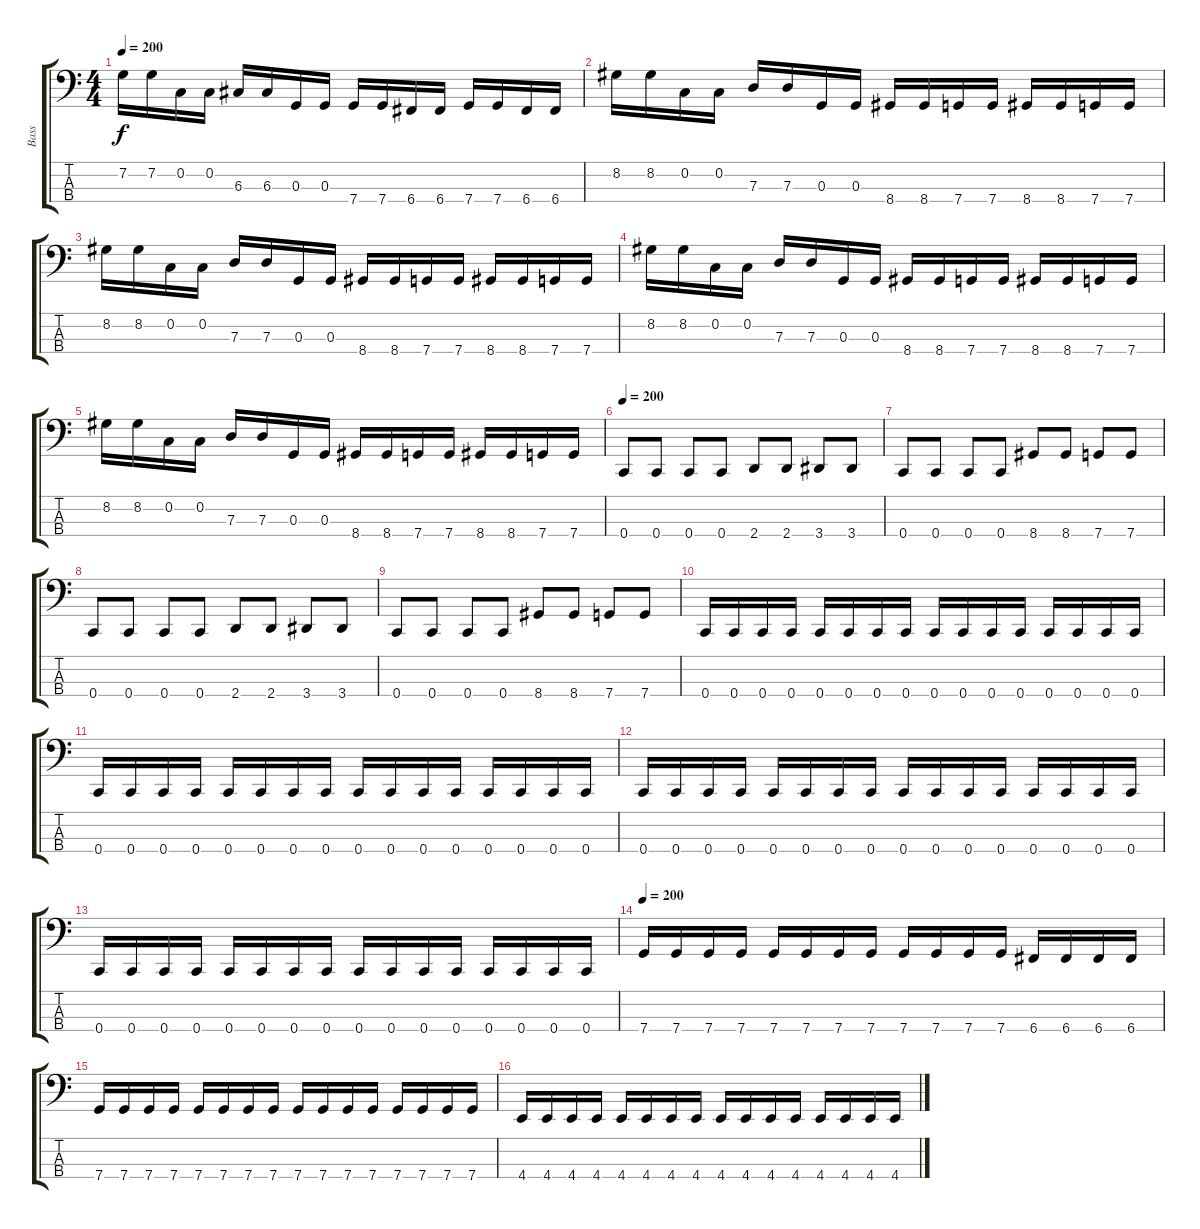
\track ("Bass" "Bass") {instrument electricbasspick}
\staff {score tabs}
\tuning (F2 C2 G1 C1) {hide}
\ts (4 4)
\tempo 200
\clef f4
\ks c
7.2.16{dy f} 7.2.16 0.2.16 0.2.16 6.3.16 6.3.16 0.3.16 0.3.16 7.4.16 7.4.16 6.4.16 6.4.16 7.4.16 7.4.16 6.4.16 6.4.16 |
8.2.16 8.2.16 0.2.16 0.2.16 7.3.16 7.3.16 0.3.16 0.3.16 8.4.16 8.4.16 7.4.16 7.4.16 8.4.16 8.4.16 7.4.16 7.4.16 |
8.2.16 8.2.16 0.2.16 0.2.16 7.3.16 7.3.16 0.3.16 0.3.16 8.4.16 8.4.16 7.4.16 7.4.16 8.4.16 8.4.16 7.4.16 7.4.16 |
8.2.16 8.2.16 0.2.16 0.2.16 7.3.16 7.3.16 0.3.16 0.3.16 8.4.16 8.4.16 7.4.16 7.4.16 8.4.16 8.4.16 7.4.16 7.4.16 |
8.2.16 8.2.16 0.2.16 0.2.16 7.3.16 7.3.16 0.3.16 0.3.16 8.4.16 8.4.16 7.4.16 7.4.16 8.4.16 8.4.16 7.4.16 7.4.16 |
\tempo 200
0.4.8 0.4.8 0.4.8 0.4.8 2.4.8 2.4.8 3.4.8 3.4.8 |
0.4.8 0.4.8 0.4.8 0.4.8 8.4.8 8.4.8 7.4.8 7.4.8 |
0.4.8 0.4.8 0.4.8 0.4.8 2.4.8 2.4.8 3.4.8 3.4.8 |
0.4.8 0.4.8 0.4.8 0.4.8 8.4.8 8.4.8 7.4.8 7.4.8 |
0.4.16 0.4.16 0.4.16 0.4.16 0.4.16 0.4.16 0.4.16 0.4.16 0.4.16 0.4.16 0.4.16 0.4.16 0.4.16 0.4.16 0.4.16 0.4.16 |
0.4.16 0.4.16 0.4.16 0.4.16 0.4.16 0.4.16 0.4.16 0.4.16 0.4.16 0.4.16 0.4.16 0.4.16 0.4.16 0.4.16 0.4.16 0.4.16 |
0.4.16 0.4.16 0.4.16 0.4.16 0.4.16 0.4.16 0.4.16 0.4.16 0.4.16 0.4.16 0.4.16 0.4.16 0.4.16 0.4.16 0.4.16 0.4.16 |
0.4.16 0.4.16 0.4.16 0.4.16 0.4.16 0.4.16 0.4.16 0.4.16 0.4.16 0.4.16 0.4.16 0.4.16 0.4.16 0.4.16 0.4.16 0.4.16 |
\tempo 200
7.4.16 7.4.16 7.4.16 7.4.16 7.4.16 7.4.16 7.4.16 7.4.16 7.4.16 7.4.16 7.4.16 7.4.16 6.4.16 6.4.16 6.4.16 6.4.16 |
7.4.16 7.4.16 7.4.16 7.4.16 7.4.16 7.4.16 7.4.16 7.4.16 7.4.16 7.4.16 7.4.16 7.4.16 7.4.16 7.4.16 7.4.16 7.4.16 |
4.4.16 4.4.16 4.4.16 4.4.16 4.4.16 4.4.16 4.4.16 4.4.16 4.4.16 4.4.16 4.4.16 4.4.16 4.4.16 4.4.16 4.4.16 4.4.16
